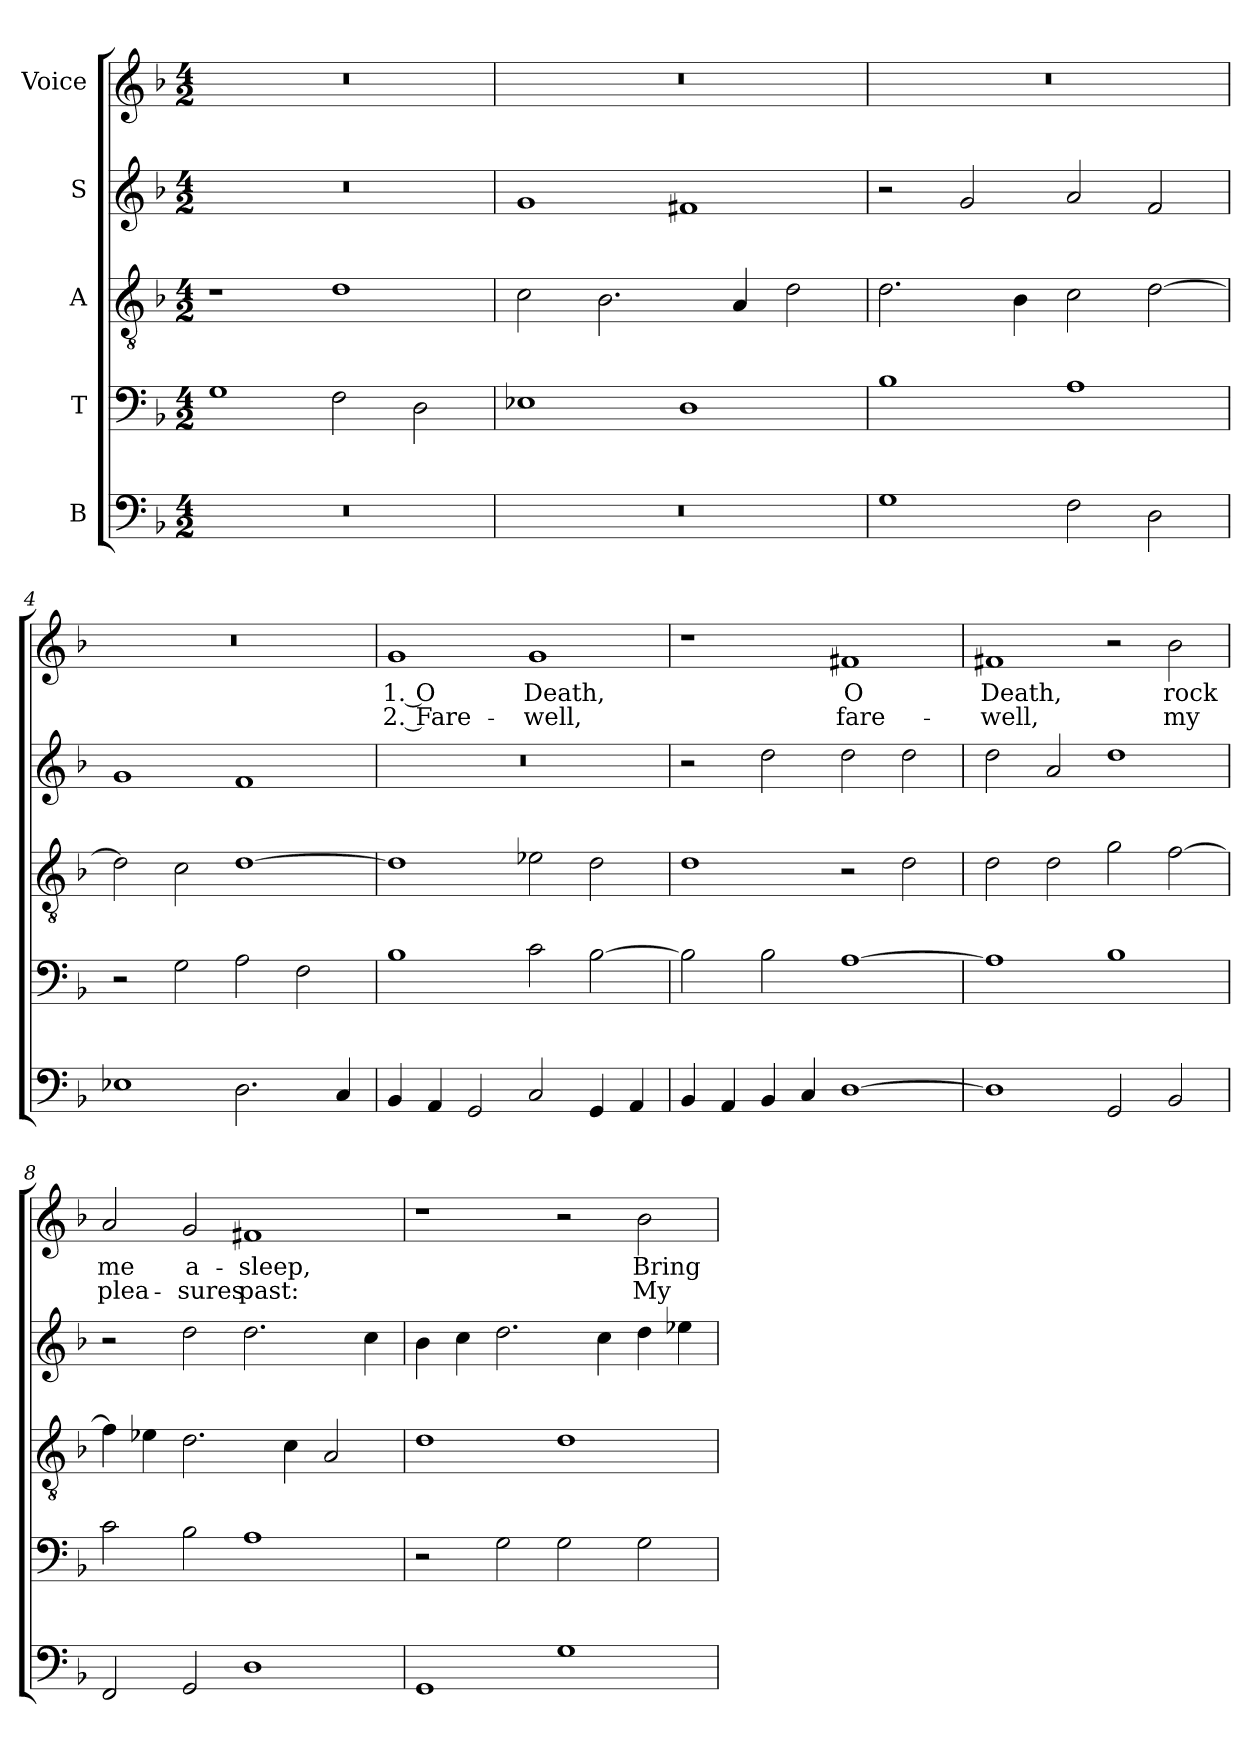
**kern	**kern	**kern	**kern	**kern	**text	**text
*part5	*part4	*part3	*part2	*part1	*part1	*part1
*staff5	*staff4	*staff3	*staff2	*staff1	*staff1	*staff1
*I"B	*I"T	*I"A	*I"S	*I"Voice	*	*
*clefF4	*clefF4	*clefGv2	*clefG2	*clefG2	*	*
*k[b-]	*k[b-]	*k[b-]	*k[b-]	*k[b-]	*	*
*F:	*F:	*F:	*F:	*F:	*	*
*M4/2	*M4/2	*M4/2	*M4/2	*M4/2	*	*
=1	=1	=1	=1	=1	=1	=1
0r	1G	1r	0r	0r	.	.
.	2F\	1d	.	.	.	.
.	2D\	.	.	.	.	.
=2	=2	=2	=2	=2	=2	=2
0r	1E-X	2c\	1g	0r	.	.
.	.	2.B-\	.	.	.	.
.	1D	.	1f#X	.	.	.
.	.	4A/	.	.	.	.
.	.	2d\	.	.	.	.
=3	=3	=3	=3	=3	=3	=3
1G	1B-	2.d\	2r	0r	.	.
.	.	.	2g/	.	.	.
.	.	4B-\	.	.	.	.
2F\	1A	2c\	2a/	.	.	.
2D\	.	[2d\	2f/	.	.	.
=4	=4	=4	=4	=4	=4	=4
1E-X	2r	2d\]	1g	0r	.	.
.	2G\	2c\	.	.	.	.
2.D\	2A\	[1d	1f	.	.	.
.	2F\	.	.	.	.	.
4C/	.	.	.	.	.	.
=5	=5	=5	=5	=5	=5	=5
!	!	!	!	!	!LO:LY:b	!LO:LY:b
4BB-/	1B-	1d]	0r	1g	1. O	2. Fare-
4AA/	.	.	.	.	.	.
2GG/	.	.	.	.	.	.
!	!	!	!	!	!LO:LY:b	!LO:LY:b
2C/	2c\	2e-X\	.	1g	Death,	-well,
4GG/	[2B-\	2d\	.	.	.	.
4AA/	.	.	.	.	.	.
=6	=6	=6	=6	=6	=6	=6
4BB-/	2B-\]	1d	2r	1r	.	.
4AA/	.	.	.	.	.	.
4BB-/	2B-\	.	2dd\	.	.	.
4C/	.	.	.	.	.	.
!	!	!	!	!	!LO:LY:b	!LO:LY:b
[1D	[1A	2r	2dd\	1f#X	O	fare-
.	.	2d\	2dd\	.	.	.
=7	=7	=7	=7	=7	=7	=7
!	!	!	!	!	!LO:LY:b	!LO:LY:b
1D]	1A]	2d\	2dd\	1f#X	Death,	-well,
.	.	2d\	2a/	.	.	.
2GG/	1B-	2g\	1dd	2r	.	.
!	!	!	!	!	!LO:LY:b	!LO:LY:b
2BB-/	.	[2f\	.	2b-\	rock	my
=8	=8	=8	=8	=8	=8	=8
!	!	!	!	!	!LO:LY:b	!LO:LY:b
2FF/	2c\	4f\]	2r	2a/	me	plea-
.	.	4e-X\	.	.	.	.
!	!	!	!	!	!LO:LY:b	!LO:LY:b
2GG/	2B-\	2.d\	2dd\	2g/	a-	-sures
!	!	!	!	!	!LO:LY:b	!LO:LY:b
1D	1A	.	2.dd\	1f#X	-sleep,	past:
.	.	4c\	.	.	.	.
.	.	2A/	.	.	.	.
.	.	.	4cc\	.	.	.
!!LO:LB:g=z
=9	=9	=9	=9	=9	=9	=9
1GG	2r	1d	4b-\	1r	.	.
.	.	.	4cc\	.	.	.
.	2G\	.	2.dd\	.	.	.
1G	2G\	1d	.	2r	.	.
.	.	.	4cc\	.	.	.
!	!	!	!	!	!LO:LY:b	!LO:LY:b
.	2G\	.	4dd\	2b-\	Bring	My
.	.	.	4ee-X\	.	.	.
=	=	=	=	=	=	=
*-	*-	*-	*-	*-	*-	*-
